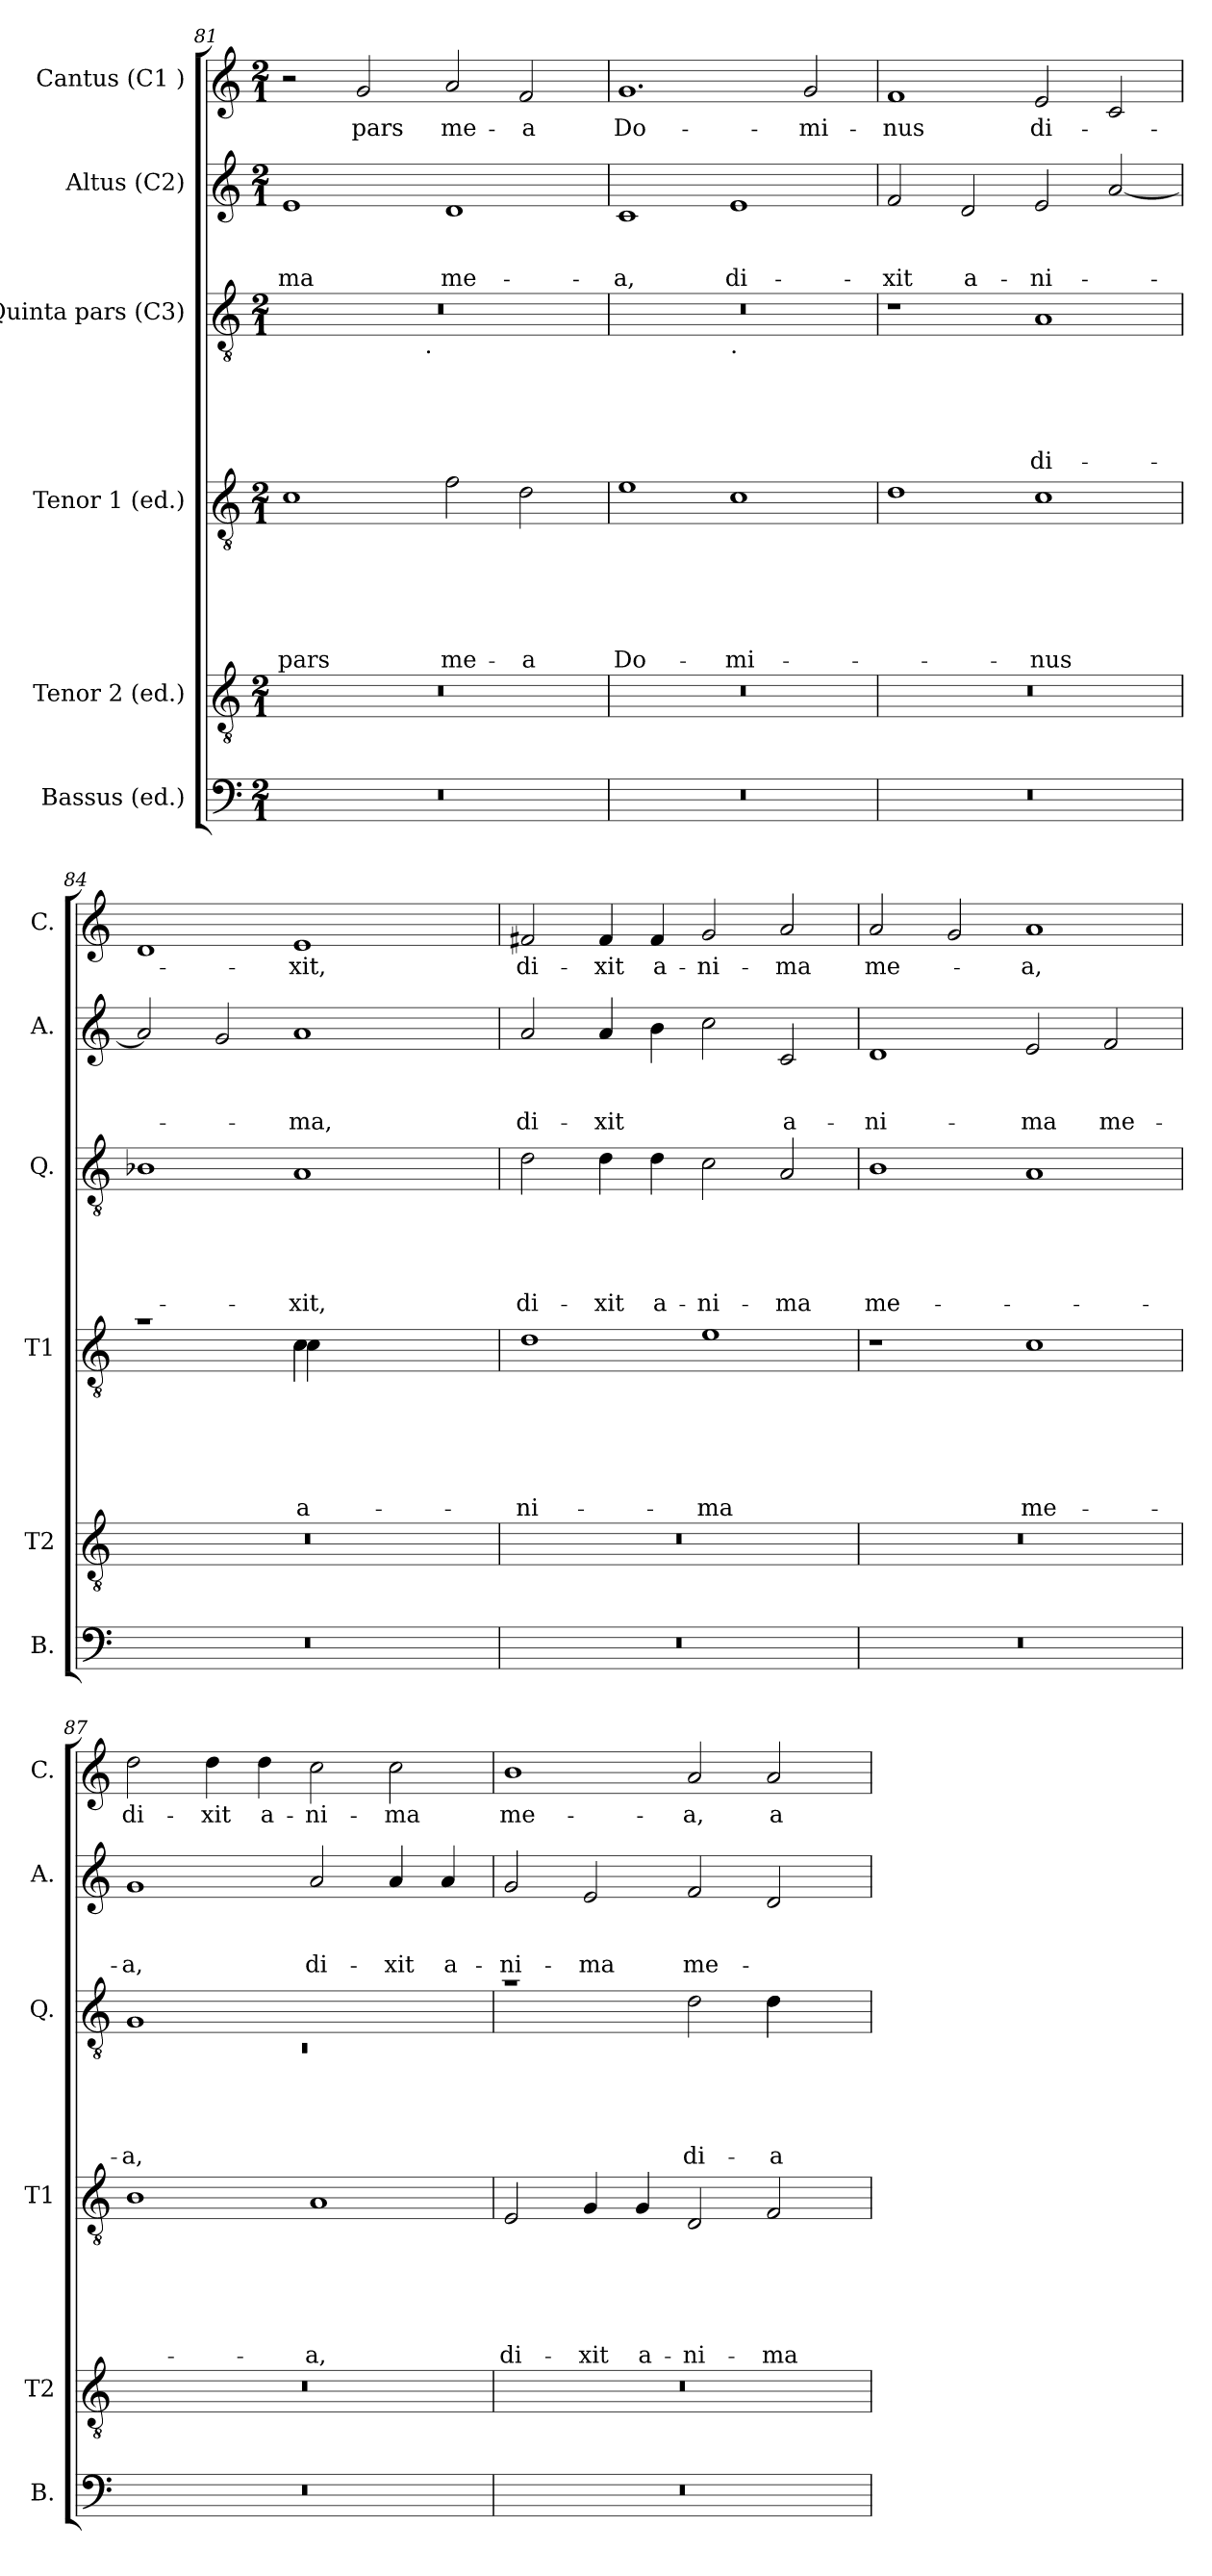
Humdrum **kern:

**kern	**kern	**kern	**text	**text	**text	**text	**text	**text	**kern	**text	**text	**text	**text	**text	**kern	**text	**text	**text	**kern	**text
*part6	*part5	*part4	*part4	*part4	*part4	*part4	*part4	*part4	*part3	*part3	*part3	*part3	*part3	*part3	*part2	*part2	*part2	*part2	*part1	*part1
*staff6	*staff5	*staff4	*staff4	*staff4	*staff4	*staff4	*staff4	*staff4	*staff3	*staff3	*staff3	*staff3	*staff3	*staff3	*staff2	*staff2	*staff2	*staff2	*staff1	*staff1
*I"Bassus (ed.)	*I"Tenor 2 (ed.)	*I"Tenor 1 (ed.)	*	*	*	*	*	*	*I"Quinta pars (C3)	*	*	*	*	*	*I"Altus (C2)	*	*	*	*I"Cantus (C1 )	*
*I'B.	*I'T2	*I'T1	*	*	*	*	*	*	*I'Q.	*	*	*	*	*	*I'A.	*	*	*	*I'C.	*
*clefF4	*clefGv2	*clefGv2	*	*	*	*	*	*	*clefGv2	*	*	*	*	*	*clefG2	*	*	*	*clefG2	*
*k[]	*k[]	*k[]	*	*	*	*	*	*	*k[]	*	*	*	*	*	*k[]	*	*	*	*k[]	*
*C:	*C:	*C:	*	*	*	*	*	*	*C:	*	*	*	*	*	*C:	*	*	*	*C:	*
*M2/1	*M2/1	*M2/1	*	*	*	*	*	*	*M2/1	*	*	*	*	*	*M2/1	*	*	*	*M2/1	*
=81	=81	=81	=81	=81	=81	=81	=81	=81	=81	=81	=81	=81	=81	=81	=81	=81	=81	=81	=81	=81
!	!	!	!	!	!	!	!	!LO:LY:b	!	!	!	!	!	!	!	!	!	!LO:LY:b	!	!
*	*	*	*	*	*	*	*	*	*^	*	*	*	*	*	*	*	*	*	*	*
0r	0r	1c	.	.	.	.	.	pars	0r	2...ryy	.	.	.	.	.	1e	.	.	-ma	2r	.
!	!	!	!	!	!	!	!	!	!	!	!	!	!	!	!	!	!	!	!	!	!LO:LY:b
.	.	.	.	.	.	.	.	.	.	.	.	.	.	.	.	.	.	.	.	2g/	pars
!	!	!	!	!	!	!	!	!	!	!LO:TX:b:t=.	!	!	!	!	!	!	!	!	!	!	!
.	.	.	.	.	.	.	.	.	.	1ryy	.	.	.	.	.	.	.	.	.	.	.
!	!	!	!	!	!	!	!	!LO:LY:b	!	!	!	!	!	!	!	!	!	!	!LO:LY:b	!	!LO:LY:b
.	.	2f\	.	.	.	.	.	me-	.	.	.	.	.	.	.	1d	.	.	me-	2a/	me-
!	!	!	!	!	!	!	!	!LO:LY:b	!	!	!	!	!	!	!	!	!	!	!	!	!LO:LY:b
.	.	2d\	.	.	.	.	.	-a	.	.	.	.	.	.	.	.	.	.	.	2f/	-a
.	.	.	.	.	.	.	.	.	.	16ryy	.	.	.	.	.	.	.	.	.	.	.
=82	=82	=82	=82	=82	=82	=82	=82	=82	=82	=82	=82	=82	=82	=82	=82	=82	=82	=82	=82	=82	=82
!	!	!	!	!	!	!	!	!LO:LY:b	!	!	!	!	!	!	!	!	!	!	!LO:LY:b	!	!LO:LY:b
0r	0r	1e	.	.	.	.	.	Do-	0r	1ryy	.	.	.	.	.	1c	.	.	-a,	1.g	Do-
!	!	!	!	!	!	!	!	!	!	!LO:TX:b:t=.	!	!	!	!	!	!	!	!	!	!	!
!	!	!	!	!	!	!	!	!LO:LY:b	!	!	!	!	!	!	!	!	!	!	!LO:LY:b	!	!
.	.	1c	.	.	.	.	.	-mi-	.	1ryy	.	.	.	.	.	1e	.	.	di-	.	.
!	!	!	!	!	!	!	!	!	!	!	!	!	!	!	!	!	!	!	!	!	!LO:LY:b
.	.	.	.	.	.	.	.	.	.	.	.	.	.	.	.	.	.	.	.	2g/	-mi-
=83	=83	=83	=83	=83	=83	=83	=83	=83	=83	=83	=83	=83	=83	=83	=83	=83	=83	=83	=83	=83	=83
!	!	!	!	!	!	!	!	!	!	!	!	!	!	!	!	!	!	!	!LO:LY:b	!	!LO:LY:b
*	*	*	*	*	*	*	*	*	*v	*v	*	*	*	*	*	*	*	*	*	*	*
0r	0r	1d	.	.	.	.	.	.	1r	.	.	.	.	.	2f/	.	.	-xit	1f	-nus
!	!	!	!	!	!	!	!	!	!	!	!	!	!	!	!	!	!	!LO:LY:b	!	!
.	.	.	.	.	.	.	.	.	.	.	.	.	.	.	2d/	.	.	a-	.	.
!	!	!	!	!	!	!	!	!LO:LY:b	!	!	!	!	!	!LO:LY:b	!	!	!	!LO:LY:b	!	!LO:LY:b
.	.	1c	.	.	.	.	.	-nus	1A	.	.	.	.	di-	2e/	.	.	-ni-	2e/	di-
.	.	.	.	.	.	.	.	.	.	.	.	.	.	.	[<2a/	.	.	.	2c/	.
=84	=84	=84	=84	=84	=84	=84	=84	=84	=84	=84	=84	=84	=84	=84	=84	=84	=84	=84	=84	=84
*	*	*^	*	*	*	*	*	*	*	*	*	*	*	*	*	*	*	*	*	*
*	*	*	*^	*	*	*	*	*	*	*	*	*	*	*	*	*	*	*	*	*	*
0r	0r	1ra	1ryy	1ryy	.	.	.	.	.	.	1B-X	.	.	.	.	.	2a/]	.	.	.	1d	.
.	.	.	.	.	.	.	.	.	.	.	.	.	.	.	.	.	2g/	.	.	.	.	.
!	!	!	!	!	!	!	!	!	!	!LO:LY:b	!	!	!	!	!	!	!	!	!	!	!	!
!	!	!	!	!	!	!	!	!	!	!LO:LY:b	!	!	!	!	!	!	!	!	!	!	!	!
!	!	!	!	!	!	!	!	!	!	!LO:LY:b	!	!	!	!	!	!LO:LY:b	!	!	!	!LO:LY:b	!	!LO:LY:b
.	.	2c\	4c\	4c\	.	.	.	.	.	a-	1A	.	.	.	.	-xit,	1a	.	.	-ma,	1e	-xit,
.	.	.	2ryy	2ryy	.	.	.	.	.	.	.	.	.	.	.	.	.	.	.	.	.	.
.	.	2ryy	.	.	.	.	.	.	.	.	.	.	.	.	.	.	.	.	.	.	.	.
.	.	.	4ryy	4ryy	.	.	.	.	.	.	.	.	.	.	.	.	.	.	.	.	.	.
!!LO:LB:g=z
=85	=85	=85	=85	=85	=85	=85	=85	=85	=85	=85	=85	=85	=85	=85	=85	=85	=85	=85	=85	=85	=85	=85
!	!	!	!	!	!	!	!	!	!	!LO:LY:b	!	!	!	!	!	!LO:LY:b	!	!	!	!LO:LY:b	!	!LO:LY:b
*	*	*v	*v	*v	*	*	*	*	*	*	*	*	*	*	*	*	*	*	*	*	*	*
0r	0r	1d	.	.	.	.	.	-ni-	2d\	.	.	.	.	di-	2a/	.	.	di-	2f#X/	di-
!	!	!	!	!	!	!	!	!	!	!	!	!	!	!LO:LY:b	!	!	!	!LO:LY:b	!	!LO:LY:b
.	.	.	.	.	.	.	.	.	4d\	.	.	.	.	-xit	4a/	.	.	-xit	4f#/	-xit
!	!	!	!	!	!	!	!	!	!	!	!	!	!	!LO:LY:b	!	!	!	!	!	!LO:LY:b
.	.	.	.	.	.	.	.	.	4d\	.	.	.	.	a-	4b\	.	.	.	4f#/	a-
!	!	!	!	!	!	!	!	!LO:LY:b	!	!	!	!	!	!LO:LY:b	!	!	!	!	!	!LO:LY:b
.	.	1e	.	.	.	.	.	-ma	2c\	.	.	.	.	-ni-	2cc\	.	.	.	2g/	-ni-
!	!	!	!	!	!	!	!	!	!	!	!	!	!	!LO:LY:b	!	!	!	!LO:LY:b	!	!LO:LY:b
.	.	.	.	.	.	.	.	.	2A/	.	.	.	.	-ma	2c/	.	.	a-	2a/	-ma
=86	=86	=86	=86	=86	=86	=86	=86	=86	=86	=86	=86	=86	=86	=86	=86	=86	=86	=86	=86	=86
!	!	!	!	!	!	!	!	!	!	!	!	!	!	!LO:LY:b	!	!	!	!LO:LY:b	!	!LO:LY:b
0r	0r	1r	.	.	.	.	.	.	1B	.	.	.	.	me-	1d	.	.	-ni-	2a/	me-
.	.	.	.	.	.	.	.	.	.	.	.	.	.	.	.	.	.	.	2g/	.
!	!	!	!	!	!	!	!	!LO:LY:b	!	!	!	!	!	!	!	!	!	!LO:LY:b	!	!LO:LY:b
.	.	1c	.	.	.	.	.	me-	1A	.	.	.	.	.	2e/	.	.	-ma	1a	-a,
!	!	!	!	!	!	!	!	!	!	!	!	!	!	!	!	!	!	!LO:LY:b	!	!
.	.	.	.	.	.	.	.	.	.	.	.	.	.	.	2f/	.	.	me-	.	.
=87	=87	=87	=87	=87	=87	=87	=87	=87	=87	=87	=87	=87	=87	=87	=87	=87	=87	=87	=87	=87
*	*	*	*	*	*	*	*	*	*^	*	*	*	*	*	*	*	*	*	*	*
!	!	!	!	!	!	!	!	!	!	!LO:N:vis=1	!	!	!	!	!LO:LY:b	!	!	!	!LO:LY:b	!	!LO:LY:b
0r	0r	1B	.	.	.	.	.	.	1G	0rC	.	.	.	.	-a,	1g	.	.	-a,	2dd\	di-
!	!	!	!	!	!	!	!	!	!	!	!	!	!	!	!	!	!	!	!	!	!LO:LY:b
.	.	.	.	.	.	.	.	.	.	.	.	.	.	.	.	.	.	.	.	4dd\	-xit
!	!	!	!	!	!	!	!	!	!	!	!	!	!	!	!	!	!	!	!	!	!LO:LY:b
.	.	.	.	.	.	.	.	.	.	.	.	.	.	.	.	.	.	.	.	4dd\	a-
!	!	!	!	!	!	!	!	!LO:LY:b	!	!	!	!	!	!	!	!	!	!	!LO:LY:b	!	!LO:LY:b
.	.	1A	.	.	.	.	.	-a,	1ryy	.	.	.	.	.	.	2a/	.	.	di-	2cc\	-ni-
!	!	!	!	!	!	!	!	!	!	!	!	!	!	!	!	!	!	!	!LO:LY:b	!	!LO:LY:b
.	.	.	.	.	.	.	.	.	.	.	.	.	.	.	.	4a/	.	.	-xit	2cc\	-ma
!	!	!	!	!	!	!	!	!	!	!	!	!	!	!	!	!	!	!	!LO:LY:b	!	!
.	.	.	.	.	.	.	.	.	.	.	.	.	.	.	.	4a/	.	.	a-	.	.
=88	=88	=88	=88	=88	=88	=88	=88	=88	=88	=88	=88	=88	=88	=88	=88	=88	=88	=88	=88	=88	=88
!	!	!	!	!	!	!	!	!LO:LY:b	!	!	!	!	!	!	!	!	!	!	!LO:LY:b	!	!LO:LY:b
0r	0r	2E/	.	.	.	.	.	di-	1ra	1.ryy	.	.	.	.	.	2g/	.	.	-ni-	1b	me-
!	!	!	!	!	!	!	!	!LO:LY:b	!	!	!	!	!	!	!	!	!	!	!LO:LY:b	!	!
.	.	4G/	.	.	.	.	.	-xit	.	.	.	.	.	.	.	2e/	.	.	-ma	.	.
!	!	!	!	!	!	!	!	!LO:LY:b	!	!	!	!	!	!	!	!	!	!	!	!	!
.	.	4G/	.	.	.	.	.	a-	.	.	.	.	.	.	.	.	.	.	.	.	.
!	!	!	!	!	!	!	!	!LO:LY:b	!	!	!	!	!	!	!LO:LY:b	!	!	!	!LO:LY:b	!	!LO:LY:b
.	.	2D/	.	.	.	.	.	-ni-	2d\	.	.	.	.	.	di-	2f/	.	.	me-	2a/	-a,
!	!	!	!	!	!	!	!	!LO:LY:b	!	!	!	!	!	!	!LO:LY:b	!	!	!	!	!	!
!	!	!	!	!	!	!	!	!	!	!	!	!	!	!	!LO:LY:b	!	!	!	!	!	!LO:LY:b
.	.	2F/	.	.	.	.	.	-ma	4d\	4d\	.	.	.	.	a-	2d/	.	.	.	2a/	a-
.	.	.	.	.	.	.	.	.	4ryy	4ryy	.	.	.	.	.	.	.	.	.	.	.
*	*	*	*	*	*	*	*	*	*v	*v	*	*	*	*	*	*	*	*	*	*	*
=	=	=	=	=	=	=	=	=	=	=	=	=	=	=	=	=	=	=	=	=
*-	*-	*-	*-	*-	*-	*-	*-	*-	*-	*-	*-	*-	*-	*-	*-	*-	*-	*-	*-	*-
